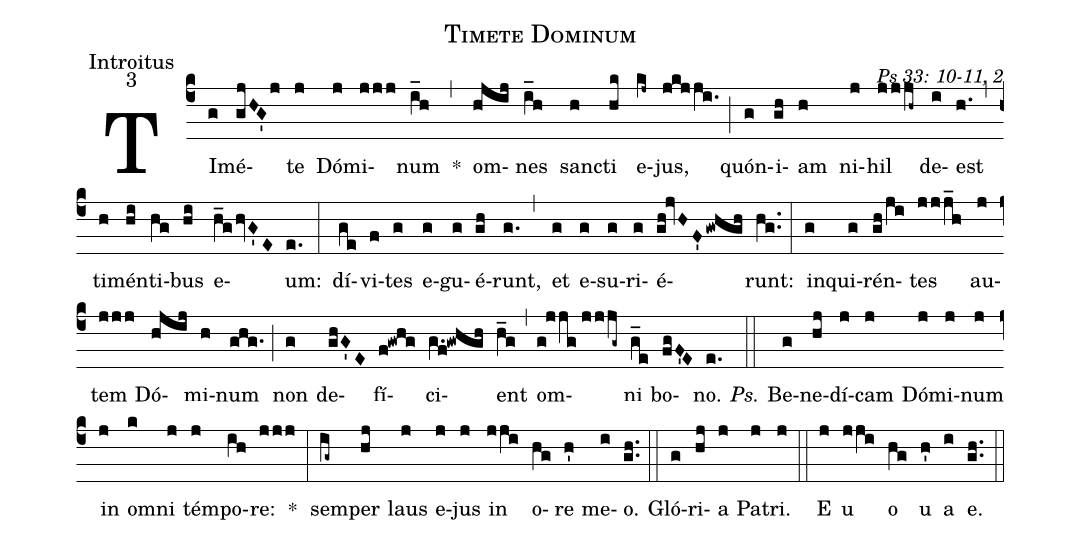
name: Timete Dominum;
office-part: Introitus;
mode: 3;
commentary: Ps 33: 10-11, 2;
%%
(c4) TI(g)mé(gjHG'j)te(j) Dó(j)mi(jjj)num(i_h) *(,) om(hjij)nes(i_h) sanc(h)ti(hk) e(kj~)jus,(jkjji.) (;) quón(g)i(gh)am(h) ni(j)hil(jjjh~) de(i)est(h.) (,) ti(h)mén(hi)ti(hg)bus(hi) e(h_ghvG'E)um:(e.) (:)
dí(ge)vi(f)tes(g) e(g)gu(g)é(gh)runt,(g.) (,) et(g) e(g)su(g)ri(g)é(gh!jvHF'gwhgh)runt:(hg..) (:)
in(g)qui(g)rén(gh/ji)tes(jjj_h) au(j)tem(jjj) Dó(hjij)mi(h)num(ghg.) (;) non(g) de(ghG'E)fí(f!gwhg)ci(g.f!gwhgh)ent(h_g) (,) om(g!jjg//jjjg~)ni(g_e) bo(fgF'E)no.(e.) (::)
<i>Ps.</i> Be(g)ne(hj)dí(j)cam(j) Dó(j)mi(j)num(j) in(j) om(k)ni(j) tém(j)po(ih)re:(jjj) *(:)
sem(ig~)per(hj) laus(j) e(j)jus(j) in(jji) o(hg)re(h') me(i)o.(gh..) (::)
Gló(g)ri(hj)a(j) Pa(j)tri.(j) (::)
E(j) u(jji) o(hg) u(h') a(i) e.(gh..) (::)
